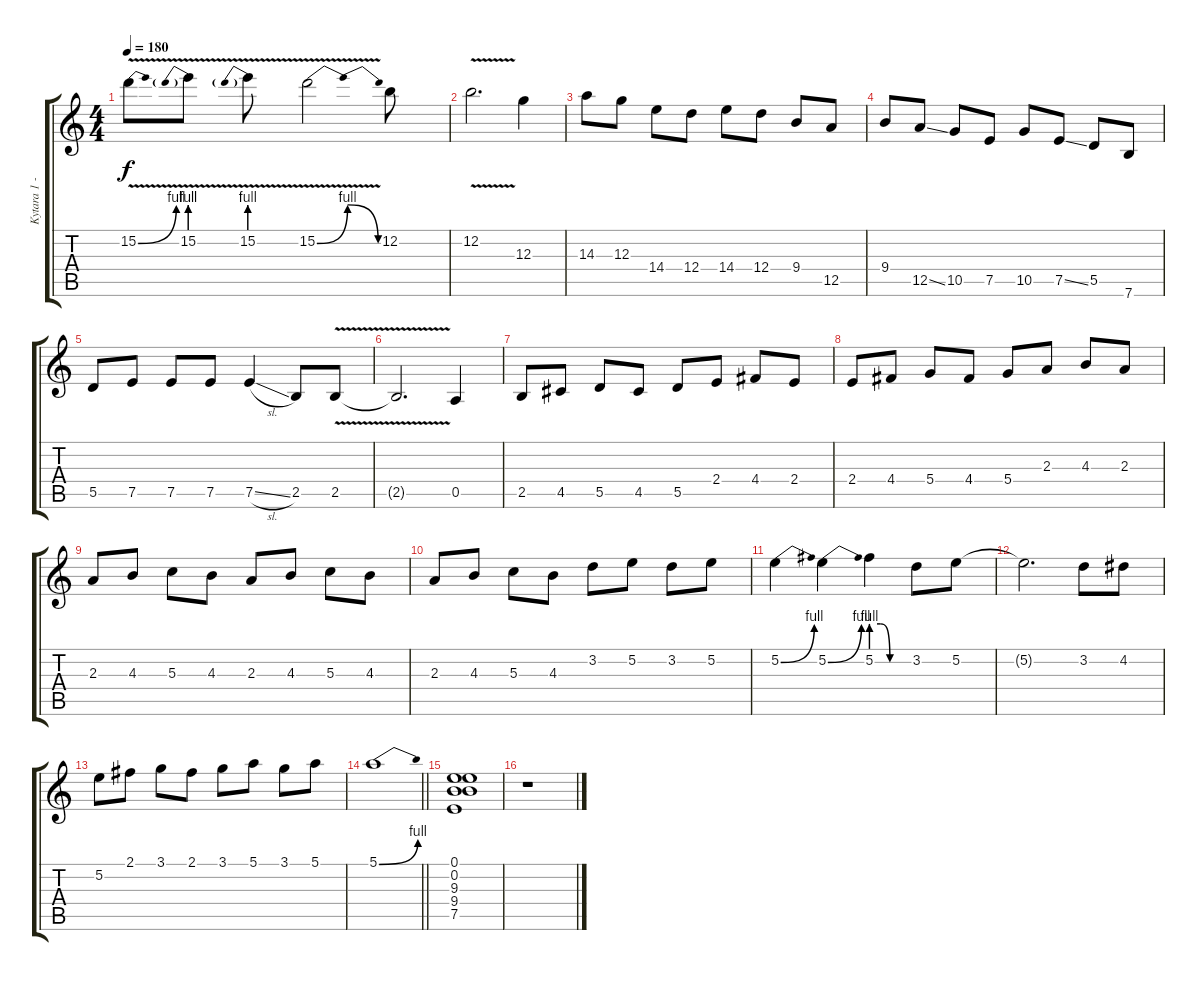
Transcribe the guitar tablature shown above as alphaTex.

\track ("Kytara 1 - Lead" "Kytara 1 -") {instrument overdrivenguitar}
\staff {score tabs}
\tuning (E4 B3 G3 D3 A2 E2) {hide}
\ts (4 4)
\tempo 180
\clef g2
\ks c
15.2{be (bend 0 0 60 4) v}.8{dy f} 15.2{be (prebend 0 4 60 4) v}.8 15.2{be (prebend 0 4 60 4) v}.8 15.2{be (bendrelease 0 0 15 4 45 4 60 0) v}.2 12.2.8 |
12.2{v}.2{d} 12.3.4 |
14.3.8 12.3.8 14.4.8 12.4.8 14.4.8 12.4.8 9.4.8 12.5.8 |
9.4.8 12.5{ss}.8 10.5.8 7.5.8 10.5.8 7.5{ss}.8 5.5.8 7.6.8 |
5.5.8 7.5.8 7.5.8 7.5.8 7.5{sl}.4 2.5.8 2.5{v}.8 |
2.5{t}.2{d} 0.5.4 |
2.5.8 4.5.8 5.5.8 4.5.8 5.5.8 2.4.8 4.4.8 2.4.8 |
2.4.8 4.4.8 5.4.8 4.4.8 5.4.8 2.3.8 4.3.8 2.3.8 |
2.3.8 4.3.8 5.3.8 4.3.8 2.3.8 4.3.8 5.3.8 4.3.8 |
2.3.8 4.3.8 5.3.8 4.3.8 3.2.8 5.2.8 3.2.8 5.2.8 |
5.2{be (bend 0 0 60 4)}.4 5.2{be (bend 0 0 60 4)}.4 5.2{be (custom 0 4 15 4 30 0 60 0)}.4 3.2.8 5.2.8 |
5.2{t}.2{d} 3.2.8 4.2.8 |
5.2.8 2.1.8 3.1.8 2.1.8 3.1.8 5.1.8 3.1.8 5.1.8 |
\barLineRight lightlight
5.1{be (bend 0 0 60 4)}.1 |
(0.1 0.2 9.3 9.4 7.5).1 |
r.1
